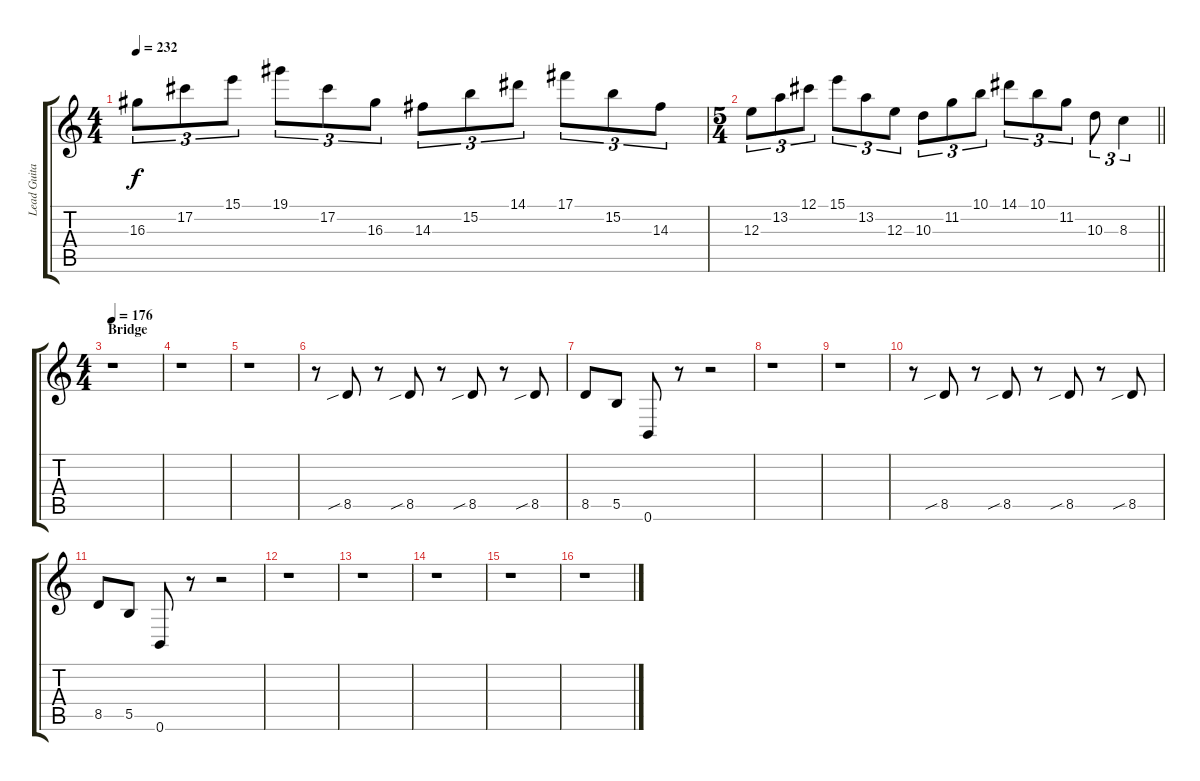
\track ("Lead Guitar" "Lead Guita") {instrument distortionguitar}
\staff {score tabs}
\tuning (Db4 Ab3 E3 B2 Gb2 B1) {hide}
\ts (4 4)
\tempo 232
\clef g2
\ks c
16.3.8{tu (3 2) dy f} 17.2.8{tu (3 2)} 15.1.8{tu (3 2)} 19.1.8{tu (3 2)} 17.2.8{tu (3 2)} 16.3.8{tu (3 2)} 14.3.8{tu (3 2)} 15.2.8{tu (3 2)} 14.1.8{tu (3 2)} 17.1.8{tu (3 2)} 15.2.8{tu (3 2)} 14.3.8{tu (3 2)} |
\ts (5 4)
\barLineRight lightlight
12.3.8{tu (3 2)} 13.2.8{tu (3 2)} 12.1.8{tu (3 2)} 15.1.8{tu (3 2)} 13.2.8{tu (3 2)} 12.3.8{tu (3 2)} 10.3.8{tu (3 2)} 11.2.8{tu (3 2)} 10.1.8{tu (3 2)} 14.1.8{tu (3 2)} 10.1.8{tu (3 2)} 11.2.8{tu (3 2)} 10.3.8{tu (3 2)} 8.3.4{tu (3 2)} |
\ts (4 4)
\section ("" "Bridge")
\tempo 176
r.1 |
r.1 |
r.1 |
r.8 8.5{sib}.8 r.8 8.5{sib}.8 r.8 8.5{sib}.8 r.8 8.5{sib}.8 |
8.5.8 5.5.8 0.6.8 r.8 r.2 |
r.1 |
r.1 |
r.8 8.5{sib}.8 r.8 8.5{sib}.8 r.8 8.5{sib}.8 r.8 8.5{sib}.8 |
8.5.8 5.5.8 0.6.8 r.8 r.2 |
r.1 |
r.1 |
r.1 |
r.1 |
r.1
